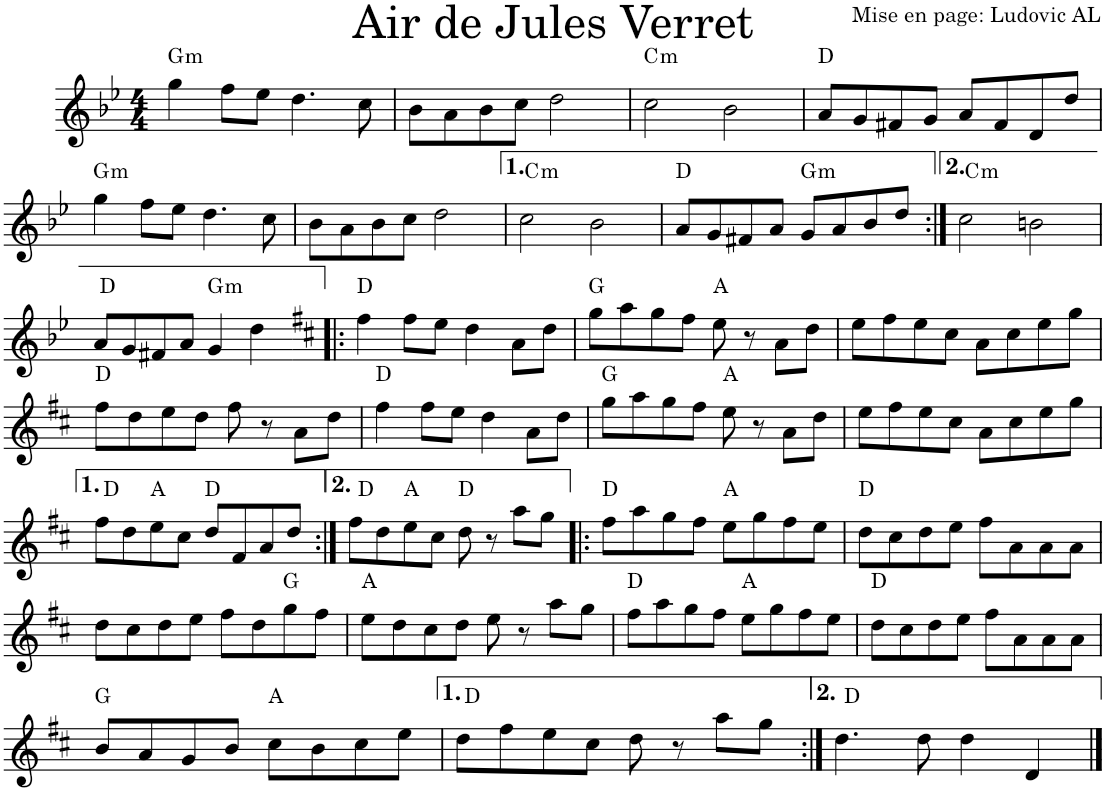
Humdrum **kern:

**kern	**harte
*part1	*part1
*staff1	*
*I"Violon	*
*I'Vln.	*
*clefG2	*
*k[b-e-]	*
*M4/4	*
=1	=1
!	!LO:H:kt=m
4gg\	G:min
8ff\L	.
8ee-\J	.
4.dd\	.
8cc\	.
=2	=2
8b-\L	.
8a\	.
8b-\	.
8cc\J	.
2dd\	.
=3	=3
!	!LO:H:kt=m
2cc\	C:min
2b-\	.
=4	=4
8a/L	D:maj
8g/	.
8f#X/	.
8g/J	.
8a/L	.
8f#/	.
8d/	.
8dd/J	.
!!LO:LB:g=z
=5	=5
!	!LO:H:kt=m
4gg\	G:min
8ff\L	.
8ee-\J	.
4.dd\	.
8cc\	.
=6	=6
8b-\L	.
8a\	.
8b-\	.
8cc\J	.
2dd\	.
=7	=7
!	!LO:H:kt=m
2cc\	C:min
2b-\	.
=8	=8
8a/L	D:maj
8g/	.
8f#X/	.
8a/J	.
!	!LO:H:kt=m
8g/L	G:min
8a/	.
8b-/	.
8dd/J	.
=9:|!	=9:|!
!	!LO:H:kt=m
2cc\	C:min
2bn\	.
!!LO:LB:g=z
=10	=10
8a/L	D:maj
8g/	.
8f#X/	.
8a/J	.
!	!LO:H:kt=m
4g/	G:min
4dd\	.
=11!|:	=11!|:
*k[f#c#]	*
4ff#\	D:maj
8ff#\L	.
8ee\J	.
4dd\	.
8a\L	.
8dd\J	.
=12	=12
8gg\L	G:maj
8aa\	.
8gg\	.
8ff#\J	.
8ee\	A:maj
8r	.
8a\L	.
8dd\J	.
=13	=13
8ee\L	.
8ff#\	.
8ee\	.
8cc#\J	.
8a\L	.
8cc#\	.
8ee\	.
8gg\J	.
!!LO:LB:g=z
=14	=14
8ff#\L	D:maj
8dd\	.
8ee\	.
8dd\J	.
8ff#\	.
8r	.
8a\L	.
8dd\J	.
=15	=15
4ff#\	D:maj
8ff#\L	.
8ee\J	.
4dd\	.
8a\L	.
8dd\J	.
=16	=16
8gg\L	G:maj
8aa\	.
8gg\	.
8ff#\J	.
8ee\	A:maj
8r	.
8a\L	.
8dd\J	.
=17	=17
8ee\L	.
8ff#\	.
8ee\	.
8cc#\J	.
8a\L	.
8cc#\	.
8ee\	.
8gg\J	.
!!LO:LB:g=z
=18	=18
8ff#\L	D:maj
8dd\	.
8ee\	A:maj
8cc#\J	.
8dd/L	D:maj
8f#/	.
8a/	.
8dd/J	.
=19:|!	=19:|!
8ff#\L	D:maj
8dd\	.
8ee\	A:maj
8cc#\J	.
8dd\	D:maj
8r	.
8aa\L	.
8gg\J	.
=20!|:	=20!|:
8ff#\L	D:maj
8aa\	.
8gg\	.
8ff#\J	.
8ee\L	A:maj
8gg\	.
8ff#\	.
8ee\J	.
=21	=21
8dd\L	D:maj
8cc#\	.
8dd\	.
8ee\J	.
8ff#\L	.
8a\	.
8a\	.
8a\J	.
!!LO:LB:g=z
=22	=22
8dd\L	.
8cc#\	.
8dd\	.
8ee\J	.
8ff#\L	.
8dd\	.
8gg\	G:maj
8ff#\J	.
=23	=23
8ee\L	A:maj
8dd\	.
8cc#\	.
8dd\J	.
8ee\	.
8r	.
8aa\L	.
8gg\J	.
=24	=24
8ff#\L	D:maj
8aa\	.
8gg\	.
8ff#\J	.
8ee\L	A:maj
8gg\	.
8ff#\	.
8ee\J	.
=25	=25
8dd\L	D:maj
8cc#\	.
8dd\	.
8ee\J	.
8ff#\L	.
8a\	.
8a\	.
8a\J	.
!!LO:LB:g=z
=26	=26
8b/L	G:maj
8a/	.
8g/	.
8b/J	.
8cc#\L	A:maj
8b\	.
8cc#\	.
8ee\J	.
=27	=27
8dd\L	D:maj
8ff#\	.
8ee\	.
8cc#\J	.
8dd\	.
8r	.
8aa\L	.
8gg\J	.
=28:|!	=28:|!
4.dd\	D:maj
8dd\	.
4dd\	.
4d/	.
==	==
*-	*-
